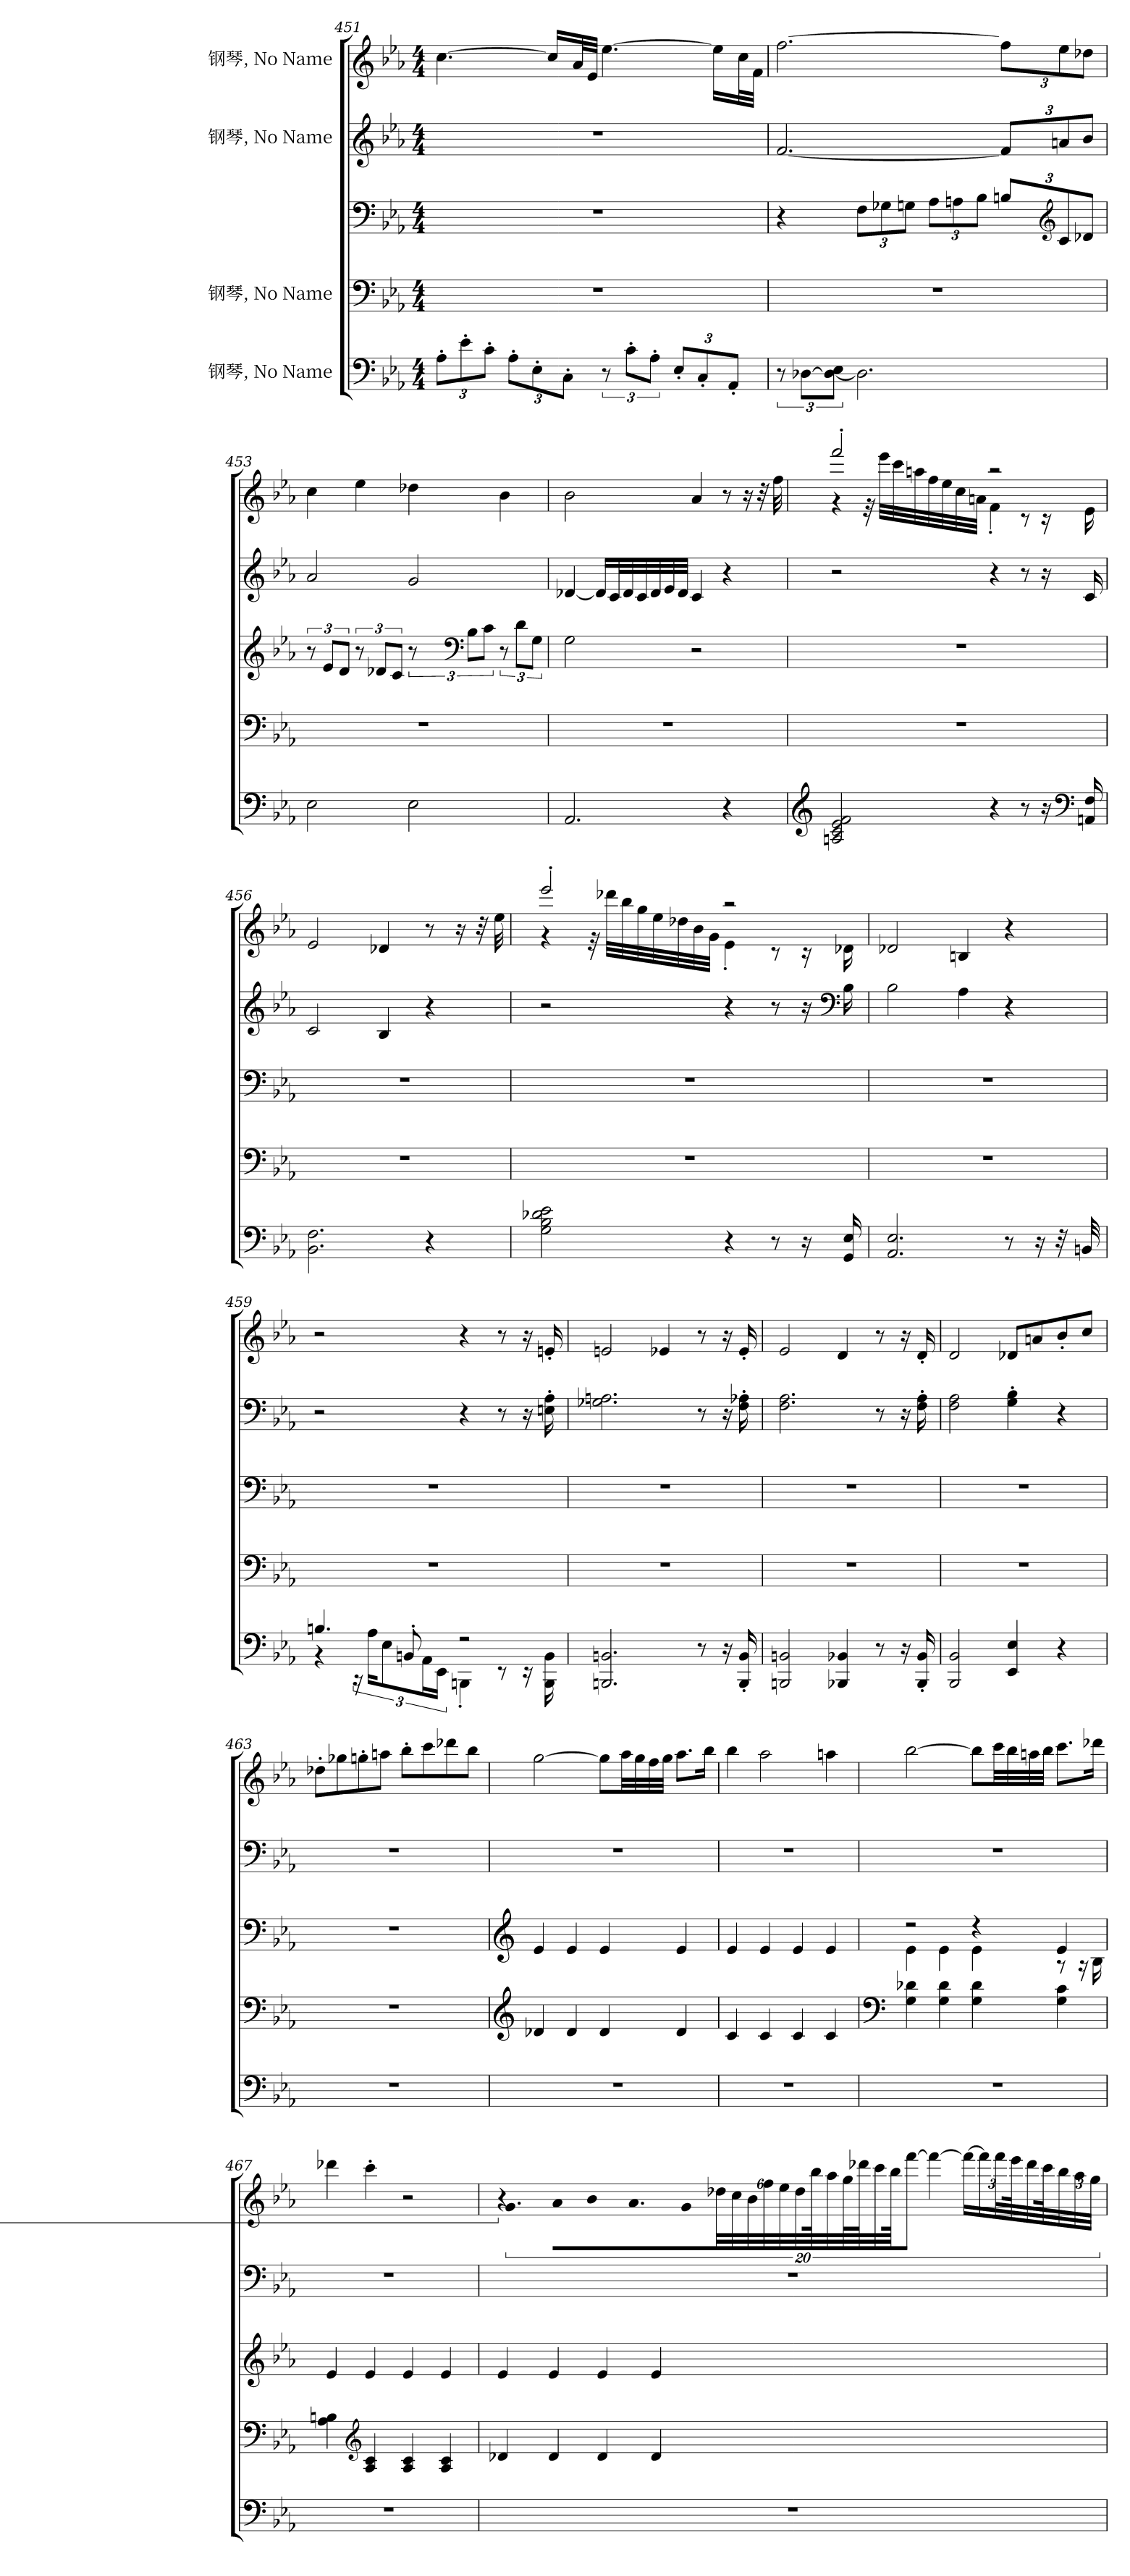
**kern	**kern	**kern	**kern	**kern
*part4	*part3	*part3	*part2	*part1
*staff5	*staff4	*staff3	*staff2	*staff1
*I"钢琴, No Name	*I"钢琴, No Name	*	*I"钢琴, No Name	*I"钢琴, No Name
*clefF4	*clefF4	*clefF4	*clefG2	*clefG2
*k[b-e-a-]	*k[b-e-a-]	*k[b-e-a-]	*k[b-e-a-]	*k[b-e-a-]
*M4/4	*M4/4	*M4/4	*M4/4	*M4/4
*MM60	*MM60	*MM60	*MM60	*MM60
*Xbrackettup	*	*	*	*
=451	=451	=451	=451	=451
12A-'\L	1r	1r	1r	[4.cc\
12e-'\	.	.	.	.
12c'\J	.	.	.	.
12A-'\L	.	.	.	.
12E-'\	.	.	.	.
*	*	*	*	*MM56
.	.	.	.	16cc/LL]
12C'\J	.	.	.	.
*	*	*	*	*MM58
.	.	.	.	32a-/L
.	.	.	.	32e-/JJJ
*brackettup	*	*	*	*
*	*	*	*	*MM60
12r	.	.	.	[4.ee-\
12c'\L	.	.	.	.
12A-'\J	.	.	.	.
*Xbrackettup	*	*	*	*
12E-'/L	.	.	.	.
12C'/	.	.	.	.
*	*	*	*	*MM56
.	.	.	.	16ee-\LL]
12AA-'/J	.	.	.	.
*	*	*	*	*MM58
.	.	.	.	32cc\L
.	.	.	.	32f\JJJ
!!LO:PB:g=z
=452	=452	=452	=452	=452
*brackettup	*	*	*	*
*	*	*	*	*MM60
12r	1r	4r	[2.f/	[2.ff\
[12D-X\L	.	.	.	.
12D-\_ 12E-\J	.	.	.	.
*	*	*Xbrackettup	*	*
2.D-\]	.	12F\L	.	.
.	.	12G-X\	.	.
.	.	12Gn\J	.	.
.	.	12A-\L	.	.
.	.	12An\	.	.
.	.	12B-\J	.	.
*	*	*	*Xbrackettup	*Xbrackettup
.	.	12Bn/L	12f/L]	12ff\L]
*	*	*clefG2	*	*
.	.	12c/	12an/	12ee-\
.	.	12d-X/J	12b-/J	12dd-X\J
=453	=453	=453	=453	=453
*	*	*brackettup	*	*
*	*	*	*	*MM60
2E-\	1r	12r	2a-/	4cc\
.	.	12e-/L	.	.
.	.	12d/J	.	.
.	.	12r	.	4ee-\
.	.	12d-X/L	.	.
.	.	12c/J	.	.
2E-\	.	12r	2g/	4dd-X\
*	*	*clefF4	*	*
.	.	12B-\L	.	.
.	.	12c\J	.	.
.	.	12r	.	4b-\
.	.	12d-\L	.	.
.	.	12G\J	.	.
!!LO:LB:g=z
=454	=454	=454	=454	=454
2.AA-/	1r	2G\	[4d-X/	2b-\
.	.	.	16d-/LL]	.
.	.	.	32c/L	.
.	.	.	32d-/	.
.	.	.	32c/	.
.	.	.	32d-/	.
.	.	.	32e-/	.
.	.	.	32d-/JJJ	.
.	.	2r	4c/	4a-/
4r	.	.	4r	8r
*	*	*	*	*MM58
.	.	.	.	16r
*	*	*	*	*MM51
.	.	.	.	32r
.	.	.	.	32ff\
=455	=455	=455	=455	=455
*clefG2	*	*	*	*
*	*	*	*	*MM60
*	*	*	*	*^
2An/ 2c/ 2e-/ 2f/	1r	1r	2r	2fff'/	4r
.	.	.	.	.	32r
.	.	.	.	.	32eee-\LLL
.	.	.	.	.	32ccc\
.	.	.	.	.	32aan\
.	.	.	.	.	32ff\
.	.	.	.	.	32ee-\
.	.	.	.	.	32cc\
*	*	*	*	*MM58	*
.	.	.	.	.	32an\JJJ
*	*	*	*	*MM60	*
4r	.	.	4r	2r	4f'\
8r	.	.	8r	.	8r
16r	.	.	16r	.	16r
*clefF4	*	*	*	*	*
16AAn/ 16F/	.	.	16c/	.	16e-\
*	*	*	*	*v	*v
=456	=456	=456	=456	=456
*	*	*	*	*MM60
2.BB-\ 2.F\	1r	1r	2c/	2e-/
.	.	.	4B-/	4d-X/
4r	.	.	4r	8r
*	*	*	*	*MM58
.	.	.	.	16r
*	*	*	*	*MM51
.	.	.	.	32r
.	.	.	.	32ee-\
!!LO:PB:g=z
=457	=457	=457	=457	=457
*	*	*	*	*MM60
*	*	*	*	*^
2G\ 2B-\ 2d-X\ 2e-\	1r	1r	2r	2eee-'/	4r
.	.	.	.	.	32r
.	.	.	.	.	32ddd-X\LLL
.	.	.	.	.	32bb-\
.	.	.	.	.	32gg\
.	.	.	.	.	32ee-\
.	.	.	.	.	32dd-X\
.	.	.	.	.	32b-\
*	*	*	*	*MM58	*
.	.	.	.	.	32g\JJJ
*	*	*	*	*MM60	*
4r	.	.	4r	2r	4e-'\
8r	.	.	8r	.	8r
16r	.	.	16r	.	16r
*	*	*	*clefF4	*	*
16GG/ 16E-/	.	.	16B-\	.	16d-X\
*	*	*	*	*v	*v
=458	=458	=458	=458	=458
*	*	*	*	*MM60
2.AA-/ 2.E-/	1r	1r	2B-\	2d-X/
.	.	.	4A-\	4Bn/
8r	.	.	4r	4r
16r	.	.	.	.
32r	.	.	.	.
32BBn/	.	.	.	.
=459	=459	=459	=459	=459
*	*	*	*	*MM60
*^	*	*	*	*
4.Bn/	4r	1r	1r	2r	2r
.	24r	.	.	.	.
.	24A-\KL	.	.	.	.
.	12E-\	.	.	.	.
8BBn'/	.	.	.	.	.
.	24AA-\L	.	.	.	.
.	24EE-\JJ	.	.	.	.
*	*	*	*	*	*MM60
2r	4BBBn'\	.	.	4r	4r
.	8r	.	.	8r	8r
.	16r	.	.	16r	16r
*	*	*	*	*	*MM56
.	16BBB\ 16BB\	.	.	16En\' 16A-\'	16en'/
*v	*v	*	*	*	*
!!LO:LB:g=z
=460	=460	=460	=460	=460
2.BBBn/ 2.BBn/	1r	1r	2.G-X\ 2.An\	2en/
.	.	.	.	4e-X/
8r	.	.	8r	8r
16r	.	.	16r	16r
16BBB/' 16BB/'	.	.	16F\' 16A-X\'	16e-'/
=461	=461	=461	=461	=461
*	*	*	*	*MM56
2BBBn/ 2BBn/	1r	1r	2.F\ 2.A-\	2e-/
4BBB-X/ 4BB-X/	.	.	.	4d/
8r	.	.	8r	8r
*	*	*	*	*MM45
16r	.	.	16r	16r
16BBB-/' 16BB-/'	.	.	16F\' 16A-\'	16d'/
=462	=462	=462	=462	=462
*	*	*	*	*MM56
2BBB-/ 2BB-/	1r	1r	2F\ 2A-\	2d/
*	*	*	*	*MM47
4EE-/ 4E-/	.	.	4G\' 4B-\'	8d-X/L
*	*	*	*	*MM54
.	.	.	.	8an/
4r	.	.	4r	8b-'/
.	.	.	.	8cc/J
=463	=463	=463	=463	=463
*	*	*	*	*MM54
1r	1r	1r	1r	8dd-X'\L
.	.	.	.	8gg-X\
.	.	.	.	8ggn'\
.	.	.	.	8aan\J
.	.	.	.	8bb-'\L
.	.	.	.	8ccc\
.	.	.	.	8ddd-X\
*	*	*	*	*MM40
.	.	.	.	8bb-\J
!!LO:PB:g=z
=464	=464	=464	=464	=464
*	*clefG2	*clefG2	*	*
*	*	*	*	*MM60
1r	4d-X/	4e-/	1r	[2gg\
.	4d-/	4e-/	.	.
.	4d-/	4e-/	.	8gg\L]
.	.	.	.	32aa-\LL
.	.	.	.	32gg\
.	.	.	.	32ff\
*	*	*	*	*MM58
.	.	.	.	32gg\JJJ
*	*	*	*	*MM60
.	4d-/	4e-/	.	8.aa-\L
.	.	.	.	16bb-\Jk
=465	=465	=465	=465	=465
*	*	*	*	*MM60
1r	4c/	4e-/	1r	4bb-\
.	4c/	4e-/	.	2aa-\
.	4c/	4e-/	.	.
.	4c/	4e-/	.	4aan\
=466	=466	=466	=466	=466
*	*clefF4	*	*	*
*	*	*	*	*MM60
*	*	*^	*	*
1r	4G\ 4d-X\	2r	4e-\	1r	[2bb-\
.	4G\ 4d-\	.	4e-\	.	.
.	4G\ 4d-\	4r	4e-\	.	8bb-\L]
.	.	.	.	.	32ccc\LL
.	.	.	.	.	32bb-\
.	.	.	.	.	32aan\
*	*	*	*	*	*MM58
.	.	.	.	.	32bb-\JJJ
*	*	*	*	*	*MM60
.	4G\ 4c\	4e-/	8r	.	8.ccc\L
.	.	.	16r	.	.
*	*	*	*	*	*MM58
.	.	.	16B-\	.	16ddd-X\Jk
*	*	*v	*v	*	*
=467	=467	=467	=467	=467
*	*	*	*	*MM60
1r	4A-\ 4Bn\	4e-/	1r	4ddd-X\
*	*clefG2	*	*	*
.	4A-/ 4c/	4e-/	.	4ccc'\
.	4A-/ 4c/	4e-/	.	2r
.	4A-/ 4c/	4e-/	.	.
!!LO:LB:g=z
=468	=468	=468	=468	=468
*	*	*	*	*brackettup
*	*	*	*	*MM60
!	!	!	!	!LO:N:vis=64
1r	4d-X/	4e-/	1r	960%17r
!	!	!	!	!LO:N:vis=32.
.	.	.	.	640%17g/
.	.	.	.	1920ryy
!	!	!	!	!LO:N:vis=256%9
.	.	.	.	960%17a-\LLLL
!	!	!	!	!LO:N:vis=256%9
.	.	.	.	960%17b-\
!	!	!	!	!LO:N:vis=32.
.	.	.	.	640%17a-\
.	.	.	.	1920ryy
!	!	!	!	!LO:N:vis=256%9
.	.	.	.	960%17g\J
*	*	*	*	*Xbrackettup
.	.	.	.	48dd-X\
.	.	.	.	48cc\
.	.	.	.	48b-\
.	.	.	.	48ff\
.	.	.	.	48ee-\
.	.	.	.	48dd-\
.	4d-/	4e-/	.	64bb-\K
.	.	.	.	32aa-\
.	.	.	.	64gg\L
.	.	.	.	64ddd-X\J
.	.	.	.	32ccc\
.	.	.	.	64bb-\JJK
.	.	.	.	[8fff\J
.	4d-/	4e-/	.	4fff\_
.	4d-/	4e-/	.	16fff\LL_
.	.	.	.	24fff\]
.	.	.	.	48fff\L
.	.	.	.	64eee-\K
.	.	.	.	32ddd-\
.	.	.	.	64ccc\K
*	*	*	*	*MM58
.	.	.	.	48bb-\
.	.	.	.	48aa-\
.	.	.	.	48gg\JJJ
=	=	=	=	=
*-	*-	*-	*-	*-
